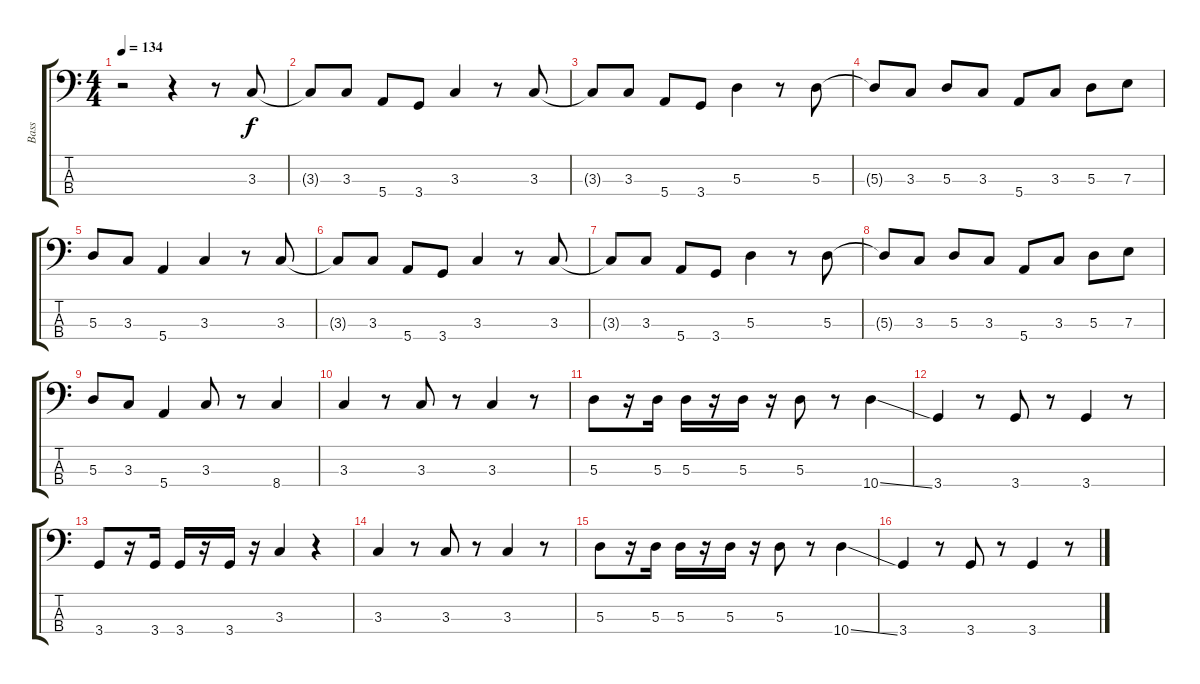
\track ("Bass" "Bass") {instrument acousticbass}
\staff {score tabs}
\tuning (G2 D2 A1 E1) {hide}
\ts (4 4)
\tempo 134
\clef f4
\ks c
r.2{dy f instrument acousticbass} r.4 r.8 3.3.8 |
3.3{t}.8 3.3.8 5.4.8 3.4.8 3.3.4 r.8 3.3.8 |
3.3{t}.8 3.3.8 5.4.8 3.4.8 5.3.4 r.8 5.3.8 |
5.3{t}.8 3.3.8 5.3.8 3.3.8 5.4.8 3.3.8 5.3.8 7.3.8 |
5.3.8 3.3.8 5.4.4 3.3.4 r.8 3.3.8 |
3.3{t}.8 3.3.8 5.4.8 3.4.8 3.3.4 r.8 3.3.8 |
3.3{t}.8 3.3.8 5.4.8 3.4.8 5.3.4 r.8 5.3.8 |
5.3{t}.8 3.3.8 5.3.8 3.3.8 5.4.8 3.3.8 5.3.8 7.3.8 |
5.3.8 3.3.8 5.4.4 3.3.8 r.8 8.4.4 |
3.3.4 r.8 3.3.8 r.8 3.3.4 r.8 |
5.3.8 r.16 5.3.16 5.3.16 r.16 5.3.16 r.16 5.3.8 r.8 10.4{ss}.4 |
3.4.4 r.8 3.4.8 r.8 3.4.4 r.8 |
3.4.8 r.16 3.4.16 3.4.16 r.16 3.4.16 r.16 3.3.4 r.4 |
3.3.4 r.8 3.3.8 r.8 3.3.4 r.8 |
5.3.8 r.16 5.3.16 5.3.16 r.16 5.3.16 r.16 5.3.8 r.8 10.4{ss}.4 |
3.4.4 r.8 3.4.8 r.8 3.4.4 r.8
